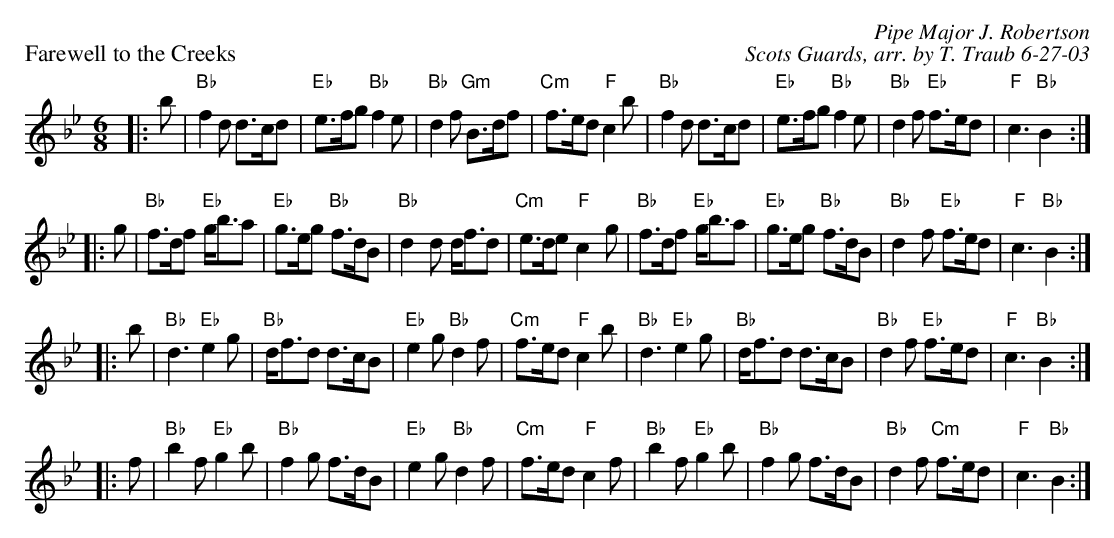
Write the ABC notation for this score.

X:1
P:Farewell to the Creeks
C:Pipe Major J. Robertson
C:Scots Guards, arr. by T. Traub 6-27-03
M:6/8
K:Bb
L:1/8
|: b|"Bb"f2 d d>cd|"Eb"e>fg "Bb"f2 e|"Bb"d2 f "Gm"B>df|"Cm"f>ed "F"c2 b|"Bb"f2 d d>cd|"Eb"e>fg "Bb"f2 e|"Bb"d2 f "Eb"f>ed|"F"c3 "Bb"B2 :|
|: g|"Bb"f>df "Eb"g<ba|"Eb"g>eg "Bb"f>dB|"Bb"d2 d d<fd|"Cm"e>de "F"c2 g|"Bb"f>df "Eb"g<ba|"Eb"g>eg "Bb"f>dB|"Bb"d2 f "Eb"f>ed |"F"c3 "Bb"B2 :|
|: b|"Bb"d3 "Eb"e2 g|"Bb"d<fd d>cB|"Eb"e2 g "Bb"d2 f|"Cm"f>ed "F"c2 b|"Bb"d3 "Eb"e2 g|"Bb"d<fd d>cB| "Bb"d2 f "Eb"f>ed|"F"c3 "Bb"B2 :|
|: f|"Bb"b2 f "Eb"g2 b|"Bb"f2 g f>dB|"Eb"e2 g "Bb"d2 f|"Cm"f>ed "F"c2 f|"Bb"b2 f "Eb"g2 b|"Bb"f2 g f>dB|"Bb"d2 f "Cm"f>ed |"F"c3 "Bb"B2 :|
